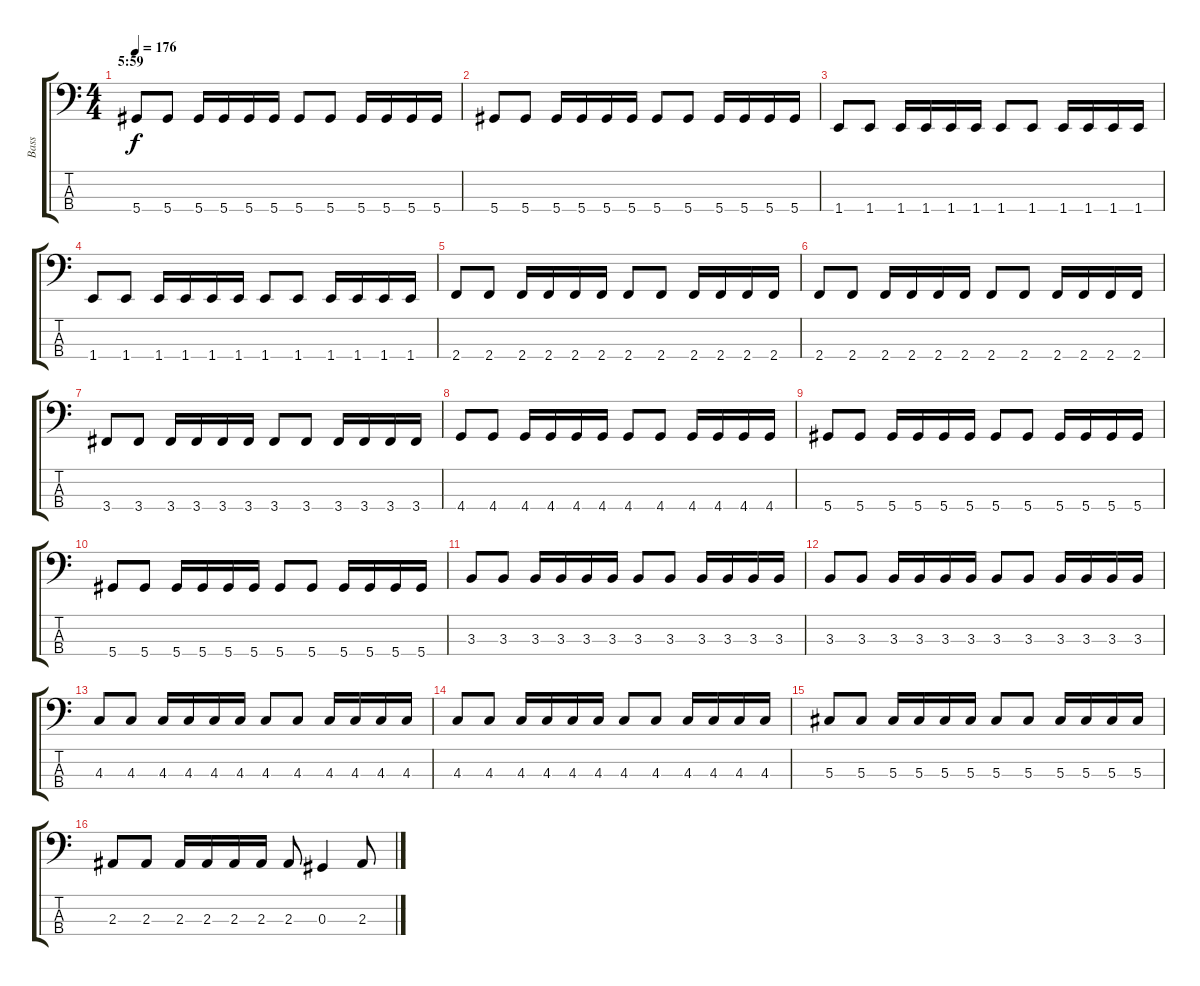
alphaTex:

\track ("Bass" "Bass") {instrument electricbassfinger}
\staff {score tabs}
\tuning (Gb2 Db2 Ab1 Eb1) {hide}
\ts (4 4)
\section ("" "5:59")
\tempo 176
\clef f4
\ks c
5.4.8{dy f} 5.4.8 5.4.16 5.4.16 5.4.16 5.4.16 5.4.8 5.4.8 5.4.16 5.4.16 5.4.16 5.4.16 |
5.4.8 5.4.8 5.4.16 5.4.16 5.4.16 5.4.16 5.4.8 5.4.8 5.4.16 5.4.16 5.4.16 5.4.16 |
1.4.8 1.4.8 1.4.16 1.4.16 1.4.16 1.4.16 1.4.8 1.4.8 1.4.16 1.4.16 1.4.16 1.4.16 |
1.4.8 1.4.8 1.4.16 1.4.16 1.4.16 1.4.16 1.4.8 1.4.8 1.4.16 1.4.16 1.4.16 1.4.16 |
2.4.8 2.4.8 2.4.16 2.4.16 2.4.16 2.4.16 2.4.8 2.4.8 2.4.16 2.4.16 2.4.16 2.4.16 |
2.4.8 2.4.8 2.4.16 2.4.16 2.4.16 2.4.16 2.4.8 2.4.8 2.4.16 2.4.16 2.4.16 2.4.16 |
3.4.8 3.4.8 3.4.16 3.4.16 3.4.16 3.4.16 3.4.8 3.4.8 3.4.16 3.4.16 3.4.16 3.4.16 |
4.4.8 4.4.8 4.4.16 4.4.16 4.4.16 4.4.16 4.4.8 4.4.8 4.4.16 4.4.16 4.4.16 4.4.16 |
5.4.8 5.4.8 5.4.16 5.4.16 5.4.16 5.4.16 5.4.8 5.4.8 5.4.16 5.4.16 5.4.16 5.4.16 |
5.4.8 5.4.8 5.4.16 5.4.16 5.4.16 5.4.16 5.4.8 5.4.8 5.4.16 5.4.16 5.4.16 5.4.16 |
3.3.8 3.3.8 3.3.16 3.3.16 3.3.16 3.3.16 3.3.8 3.3.8 3.3.16 3.3.16 3.3.16 3.3.16 |
3.3.8 3.3.8 3.3.16 3.3.16 3.3.16 3.3.16 3.3.8 3.3.8 3.3.16 3.3.16 3.3.16 3.3.16 |
4.3.8 4.3.8 4.3.16 4.3.16 4.3.16 4.3.16 4.3.8 4.3.8 4.3.16 4.3.16 4.3.16 4.3.16 |
4.3.8 4.3.8 4.3.16 4.3.16 4.3.16 4.3.16 4.3.8 4.3.8 4.3.16 4.3.16 4.3.16 4.3.16 |
5.3.8 5.3.8 5.3.16 5.3.16 5.3.16 5.3.16 5.3.8 5.3.8 5.3.16 5.3.16 5.3.16 5.3.16 |
2.3.8 2.3.8 2.3.16 2.3.16 2.3.16 2.3.16 2.3.8 0.3.4 2.3.8
